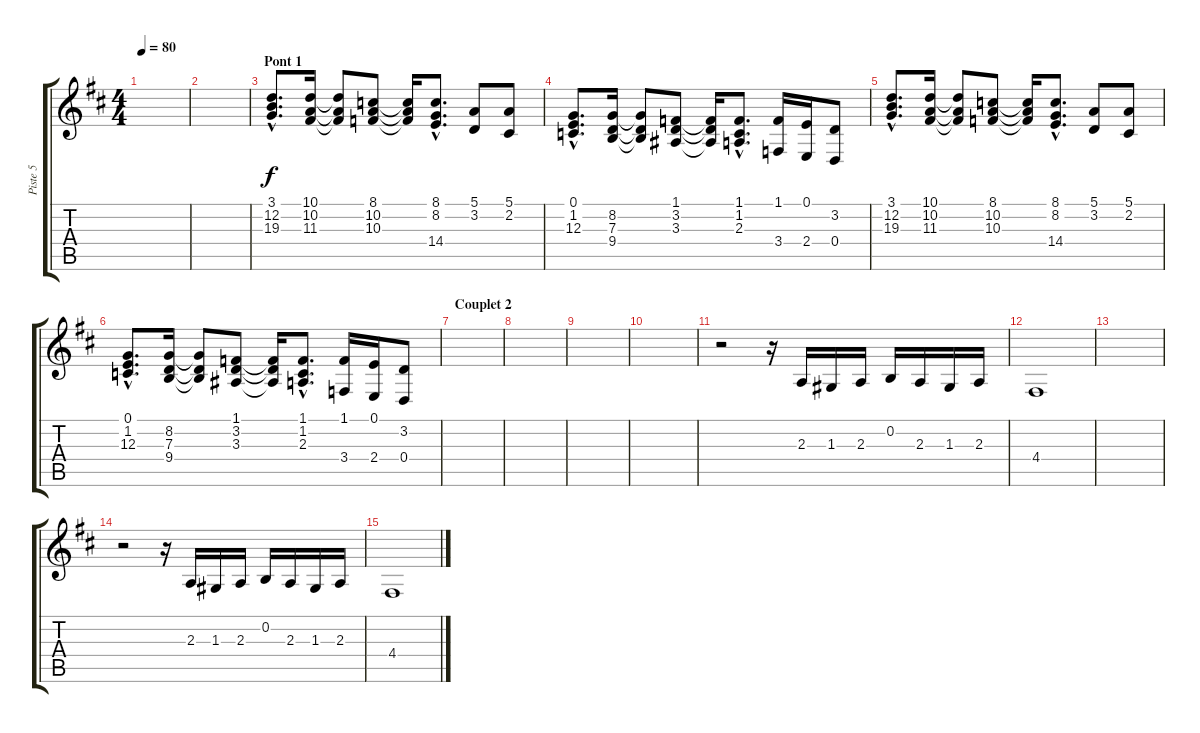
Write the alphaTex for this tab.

\track ("Piste 5" "Piste 5") {instrument brasssection}
\staff {score tabs}
\tuning (E4 B3 G3 D3 A2 E2) {hide}
\ts (4 4)
\tempo 80
\clef g2
\ks d
|
|
\section ("" "Pont 1")
(3.1{hac} 12.2{hac} 19.3{hac}).8{d} (10.1 10.2 11.3).16 (10.1{t} 10.2{t} 11.3{t}).8 (8.1 10.2 10.3).8 (8.1{t} 10.2{t} 10.3{t}).16 (8.1{hac} 8.2{hac} 14.4{hac}).8{d} (5.1 3.2).8 (5.1 2.2).8 |
(0.1{hac} 1.2{hac} 12.3{hac}).8{d} (8.2 7.3 9.4).16 (8.2{t} 7.3{t} 9.4{t}).8 (1.1 3.2 3.3).8 (1.1{t} 3.2{t} 3.3{t}).16 (1.1{hac} 1.2{hac} 2.3{hac}).8{d} (1.1 3.4).16 (0.1 2.4).16 (3.2 0.4).8 |
(3.1{hac} 12.2{hac} 19.3{hac}).8{d} (10.1 10.2 11.3).16 (10.1{t} 10.2{t} 11.3{t}).8 (8.1 10.2 10.3).8 (8.1{t} 10.2{t} 10.3{t}).16 (8.1{hac} 8.2{hac} 14.4{hac}).8{d} (5.1 3.2).8 (5.1 2.2).8 |
(0.1{hac} 1.2{hac} 12.3{hac}).8{d} (8.2 7.3 9.4).16 (8.2{t} 7.3{t} 9.4{t}).8 (1.1 3.2 3.3).8 (1.1{t} 3.2{t} 3.3{t}).16 (1.1{hac} 1.2{hac} 2.3{hac}).8{d} (1.1 3.4).16 (0.1 2.4).16 (3.2 0.4).8 |
\section ("" "Couplet 2")
|
|
|
|
r.2 r.16 2.3.16 1.3.16 2.3.16 0.2.16 2.3.16 1.3.16 2.3.16 |
4.4.1 |
|
r.2 r.16 2.3.16 1.3.16 2.3.16 0.2.16 2.3.16 1.3.16 2.3.16 |
4.4.1
